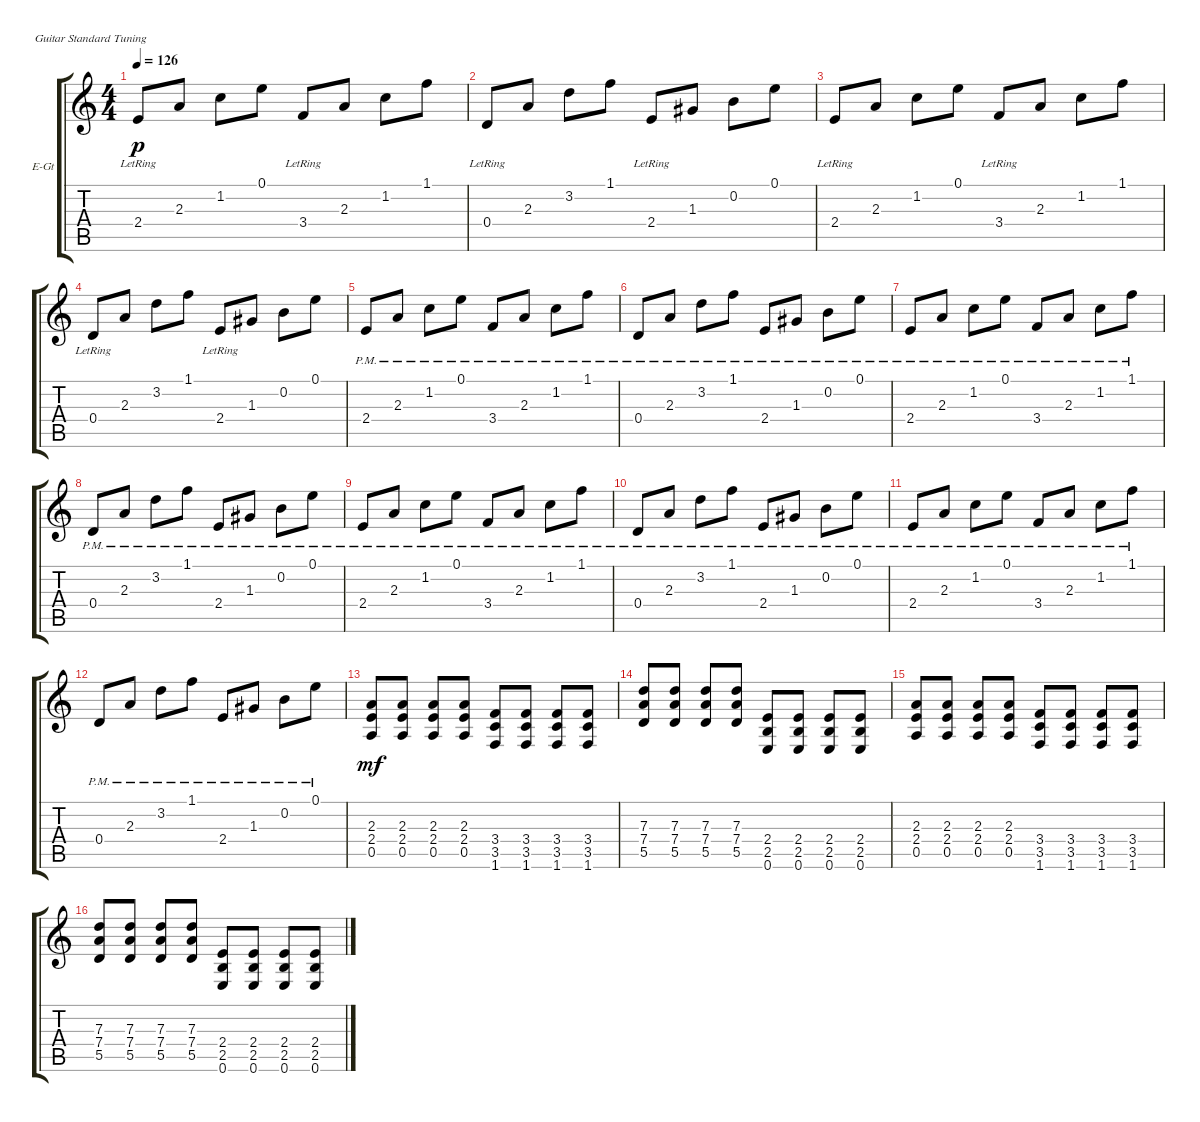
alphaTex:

\bracketExtendMode groupsimilarinstruments
\firstSystemTrackNameOrientation horizontal
\otherSystemsTrackNameOrientation horizontal
\track ("Гитара" "E-Gt") {instrument electricguitarclean}
\staff {score tabs}
\tuning (E4 B3 G3 D3 A2 E2)
\ts (4 4)
\tempo 126
\clef g2
\ks c
2.4{lr}.8{dy p} 2.3.8 1.2.8 0.1.8 3.4{lr}.8 2.3.8 1.2.8 1.1.8 |
0.4{lr}.8 2.3.8 3.2.8 1.1.8 2.4{lr}.8 1.3.8 0.2.8 0.1.8 |
2.4{lr}.8 2.3.8 1.2.8 0.1.8 3.4{lr}.8 2.3.8 1.2.8 1.1.8 |
0.4{lr}.8 2.3.8 3.2.8 1.1.8 2.4{lr}.8 1.3.8 0.2.8 0.1.8 |
2.4{pm}.8 2.3{pm}.8 1.2{pm}.8 0.1{pm}.8 3.4{pm}.8 2.3{pm}.8 1.2{pm}.8 1.1{pm}.8 |
0.4{pm}.8 2.3{pm}.8 3.2{pm}.8 1.1{pm}.8 2.4{pm}.8 1.3{pm}.8 0.2{pm}.8 0.1{pm}.8 |
2.4{pm}.8 2.3{pm}.8 1.2{pm}.8 0.1{pm}.8 3.4{pm}.8 2.3{pm}.8 1.2{pm}.8 1.1{pm}.8 |
0.4{pm}.8 2.3{pm}.8 3.2{pm}.8 1.1{pm}.8 2.4{pm}.8 1.3{pm}.8 0.2{pm}.8 0.1{pm}.8 |
2.4{pm}.8 2.3{pm}.8 1.2{pm}.8 0.1{pm}.8 3.4{pm}.8 2.3{pm}.8 1.2{pm}.8 1.1{pm}.8 |
0.4{pm}.8 2.3{pm}.8 3.2{pm}.8 1.1{pm}.8 2.4{pm}.8 1.3{pm}.8 0.2{pm}.8 0.1{pm}.8 |
2.4{pm}.8 2.3{pm}.8 1.2{pm}.8 0.1{pm}.8 3.4{pm}.8 2.3{pm}.8 1.2{pm}.8 1.1{pm}.8 |
0.4{pm}.8 2.3{pm}.8 3.2{pm}.8 1.1{pm}.8 2.4{pm}.8 1.3{pm}.8 0.2{pm}.8 0.1{pm}.8 |
(2.3 2.4 0.5).8{dy mf} (2.3 2.4 0.5).8 (2.3 2.4 0.5).8 (2.3 2.4 0.5).8 (3.4 3.5 1.6).8 (3.4 3.5 1.6).8 (3.4 3.5 1.6).8 (3.4 3.5 1.6).8 |
(7.3 7.4 5.5).8 (7.3 7.4 5.5).8 (7.3 7.4 5.5).8 (7.3 7.4 5.5).8 (2.4 2.5 0.6).8 (2.4 2.5 0.6).8 (2.4 2.5 0.6).8 (2.4 2.5 0.6).8 |
(2.3 2.4 0.5).8 (2.3 2.4 0.5).8 (2.3 2.4 0.5).8 (2.3 2.4 0.5).8 (3.4 3.5 1.6).8 (3.4 3.5 1.6).8 (3.4 3.5 1.6).8 (3.4 3.5 1.6).8 |
(7.3 7.4 5.5).8 (7.3 7.4 5.5).8 (7.3 7.4 5.5).8 (7.3 7.4 5.5).8 (2.4 2.5 0.6).8 (2.4 2.5 0.6).8 (2.4 2.5 0.6).8 (2.4 2.5 0.6).8
